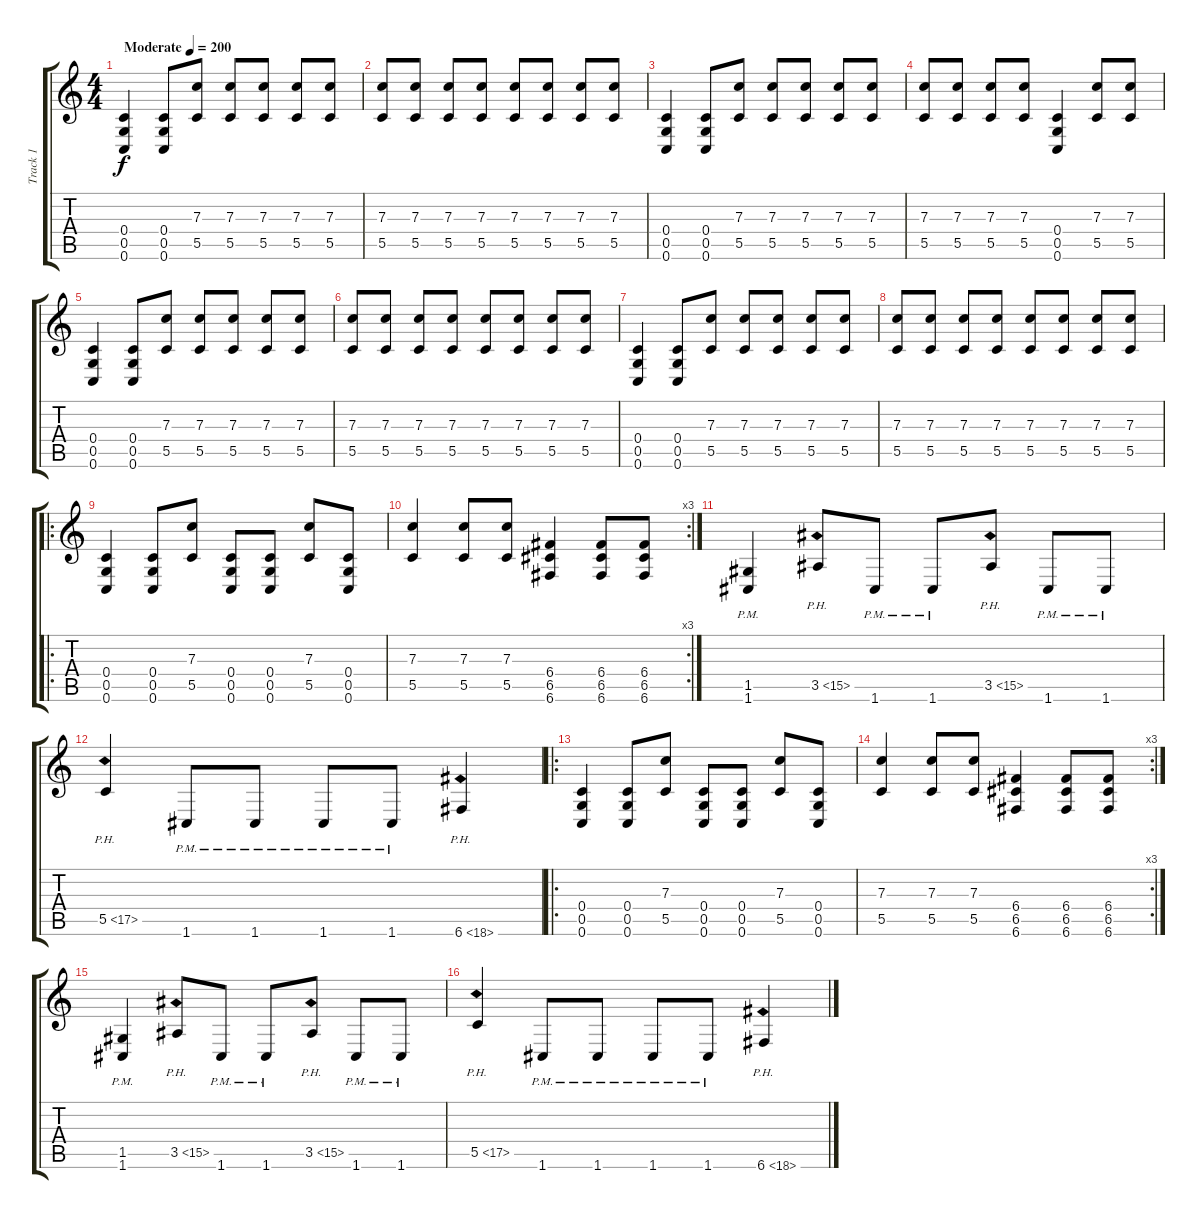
\track ("Track 1" "Track 1") {instrument distortionguitar}
\staff {score tabs}
\tuning (D4 A3 F3 C3 G2 C2) {hide}
\ts (4 4)
\tempo (200 "Moderate")
\clef g2
\ks c
(0.4 0.5 0.6).4{dy f instrument distortionguitar} (0.4 0.5 0.6).8 (7.3 5.5).8 (7.3 5.5).8 (7.3 5.5).8 (7.3 5.5).8 (7.3 5.5).8 |
(7.3 5.5).8 (7.3 5.5).8 (7.3 5.5).8 (7.3 5.5).8 (7.3 5.5).8 (7.3 5.5).8 (7.3 5.5).8 (7.3 5.5).8 |
(0.4 0.5 0.6).4 (0.4 0.5 0.6).8 (7.3 5.5).8 (7.3 5.5).8 (7.3 5.5).8 (7.3 5.5).8 (7.3 5.5).8 |
(7.3 5.5).8 (7.3 5.5).8 (7.3 5.5).8 (7.3 5.5).8 (0.4 0.5 0.6).4 (7.3 5.5).8 (7.3 5.5).8 |
(0.4 0.5 0.6).4 (0.4 0.5 0.6).8 (7.3 5.5).8 (7.3 5.5).8 (7.3 5.5).8 (7.3 5.5).8 (7.3 5.5).8 |
(7.3 5.5).8 (7.3 5.5).8 (7.3 5.5).8 (7.3 5.5).8 (7.3 5.5).8 (7.3 5.5).8 (7.3 5.5).8 (7.3 5.5).8 |
(0.4 0.5 0.6).4 (0.4 0.5 0.6).8 (7.3 5.5).8 (7.3 5.5).8 (7.3 5.5).8 (7.3 5.5).8 (7.3 5.5).8 |
(7.3 5.5).8 (7.3 5.5).8 (7.3 5.5).8 (7.3 5.5).8 (7.3 5.5).8 (7.3 5.5).8 (7.3 5.5).8 (7.3 5.5).8 |
\ro
(0.4 0.5 0.6).4 (0.4 0.5 0.6).8 (7.3 5.5).8 (0.4 0.5 0.6).8 (0.4 0.5 0.6).8 (7.3 5.5).8 (0.4 0.5 0.6).8 |
\rc 3
(7.3 5.5).4 (7.3 5.5).8 (7.3 5.5).8 (6.4 6.5 6.6).4 (6.4 6.5 6.6).8 (6.4 6.5 6.6).8 |
(1.5{pm} 1.6{pm}).4 3.5{ph 12}.8 1.6{pm}.8 1.6{pm}.8 3.5{ph 12}.8 1.6{pm}.8 1.6{pm}.8 |
5.5{ph 12}.4 1.6{pm}.8 1.6{pm}.8 1.6{pm}.8 1.6{pm}.8 6.6{ph 12}.4 |
\ro
(0.4 0.5 0.6).4 (0.4 0.5 0.6).8 (7.3 5.5).8 (0.4 0.5 0.6).8 (0.4 0.5 0.6).8 (7.3 5.5).8 (0.4 0.5 0.6).8 |
\rc 3
(7.3 5.5).4 (7.3 5.5).8 (7.3 5.5).8 (6.4 6.5 6.6).4 (6.4 6.5 6.6).8 (6.4 6.5 6.6).8 |
(1.5{pm} 1.6{pm}).4 3.5{ph 12}.8 1.6{pm}.8 1.6{pm}.8 3.5{ph 12}.8 1.6{pm}.8 1.6{pm}.8 |
5.5{ph 12}.4 1.6{pm}.8 1.6{pm}.8 1.6{pm}.8 1.6{pm}.8 6.6{ph 12}.4
